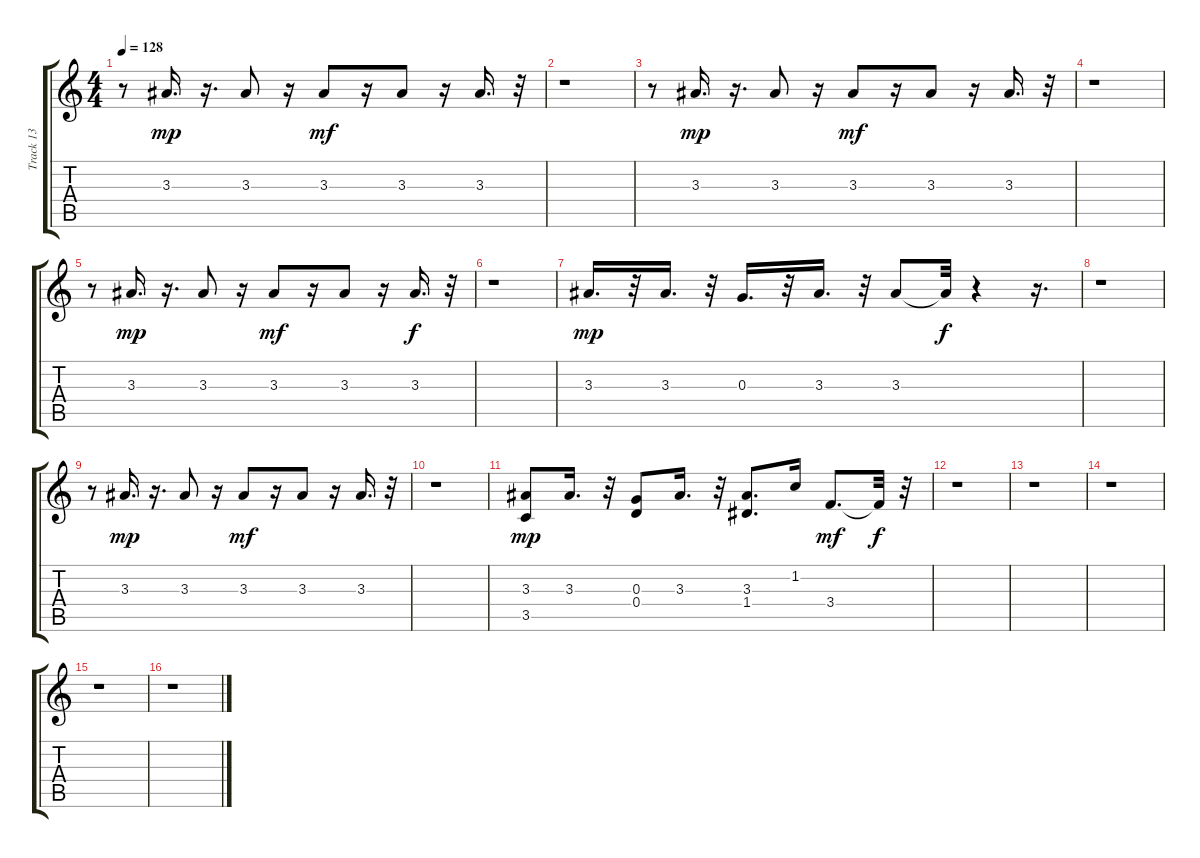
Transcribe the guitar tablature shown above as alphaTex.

\track ("Track 13" "Track 13") {instrument acousticguitarsteel}
\staff {score tabs}
\tuning (E4 B3 G3 D3 A2 E2) {hide}
\ts (4 4)
\tempo 128
\clef g2
\ks c
r.8{dy mf} 3.3.16{d dy mp} r.16{d} 3.3.8 r.16 3.3.8{dy mf} r.16 3.3.8 r.16 3.3.16{d} r.32 |
r.1 |
r.8 3.3.16{d dy mp} r.16{d} 3.3.8 r.16 3.3.8{dy mf} r.16 3.3.8 r.16 3.3.16{d} r.32 |
r.1 |
r.8 3.3.16{d dy mp} r.16{d} 3.3.8 r.16 3.3.8{dy mf} r.16 3.3.8 r.16 3.3.16{d dy f} r.32 |
r.1 |
3.3.16{d dy mp} r.32 3.3.16{d} r.32 0.3.16{d} r.32 3.3.16{d} r.32 3.3.8 3.3{t}.32{dy f} r.4 r.16{d} |
r.1 |
r.8 3.3.16{d dy mp} r.16{d} 3.3.8 r.16 3.3.8{dy mf} r.16 3.3.8 r.16 3.3.16{d} r.32 |
r.1 |
(3.3 3.5).8{dy mp} 3.3.16{d} r.32 (0.3 0.4).8 3.3.16{d} r.32 (3.3 1.4).8{d} 1.2.16 3.4.8{d dy mf} 3.4{t}.32{dy f} r.32 |
r.1 |
r.1 |
r.1 |
r.1 |
r.1
